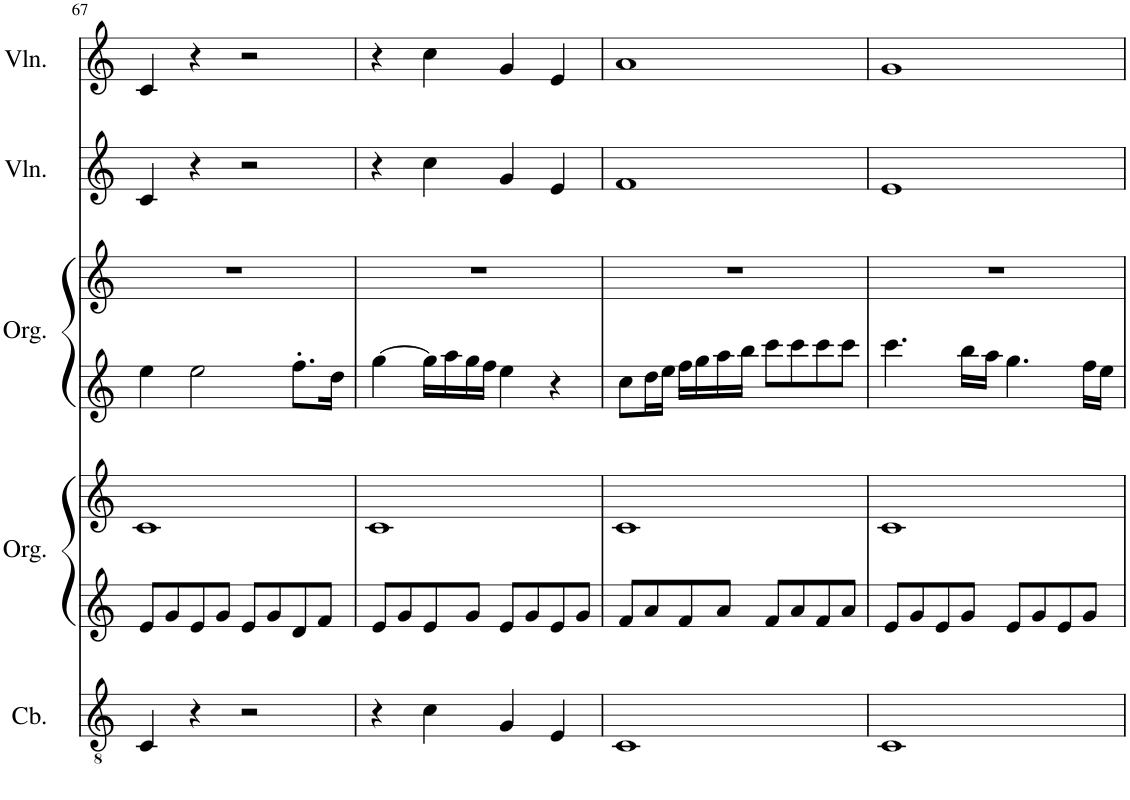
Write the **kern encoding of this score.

**kern	**kern	**kern	**kern	**kern	**kern	**kern
*part5	*part4	*part4	*part3	*part3	*part2	*part1
*staff7	*staff6	*staff5	*staff4	*staff3	*staff2	*staff1
*I"Contrabass	*I"Organ	*	*I"Organ	*	*I"Violin II	*I"Violin I
*I'Cb.	*I'Org.	*	*I'Org.	*	*I'Vln.	*I'Vln.
!!LO:PB:g=z
*clefGv2	*clefG2	*clefG2	*clefG2	*clefG2	*clefG2	*clefG2
*Trd7c12	*	*	*	*	*	*
*k[]	*k[]	*k[]	*k[]	*k[]	*k[]	*k[]
*M4/4	*M4/4	*M4/4	*M4/4	*M4/4	*M4/4	*M4/4
=67	=67	=67	=67	=67	=67	=67
4C/	8e/L	1c	4ee\	1r	4c/	4c/
.	8g/	.	.	.	.	.
4r	8e/	.	2ee\	.	4r	4r
.	8g/J	.	.	.	.	.
2r	8e/L	.	.	.	2r	2r
.	8g/	.	.	.	.	.
.	8d/	.	8.ff'\L	.	.	.
.	8f/J	.	.	.	.	.
.	.	.	16dd\Jk	.	.	.
=68	=68	=68	=68	=68	=68	=68
4r	8e/L	1c	[4gg\	1r	4r	4r
.	8g/	.	.	.	.	.
4c\	8e/	.	16gg\LL]	.	4cc\	4cc\
.	.	.	16aa\	.	.	.
.	8g/J	.	16gg\	.	.	.
.	.	.	16ff\JJ	.	.	.
4G/	8e/L	.	4ee\	.	4g/	4g/
.	8g/	.	.	.	.	.
4E/	8e/	.	4r	.	4e/	4e/
.	8g/J	.	.	.	.	.
=69	=69	=69	=69	=69	=69	=69
1C	8f/L	1c	8cc\L	1r	1f	1a
.	8a/	.	16dd\L	.	.	.
.	.	.	16ee\JJ	.	.	.
.	8f/	.	16ff\LL	.	.	.
.	.	.	16gg\	.	.	.
.	8a/J	.	16aa\	.	.	.
.	.	.	16bb\JJ	.	.	.
.	8f/L	.	8ccc\L	.	.	.
.	8a/	.	8ccc\	.	.	.
.	8f/	.	8ccc\	.	.	.
.	8a/J	.	8ccc\J	.	.	.
=70	=70	=70	=70	=70	=70	=70
1C	8e/L	1c	4.ccc\	1r	1e	1g
.	8g/	.	.	.	.	.
.	8e/	.	.	.	.	.
.	8g/J	.	16bb\LL	.	.	.
.	.	.	16aa\JJ	.	.	.
.	8e/L	.	4.gg\	.	.	.
.	8g/	.	.	.	.	.
.	8e/	.	.	.	.	.
.	8g/J	.	16ff\LL	.	.	.
.	.	.	16ee\JJ	.	.	.
=	=	=	=	=	=	=
*-	*-	*-	*-	*-	*-	*-
